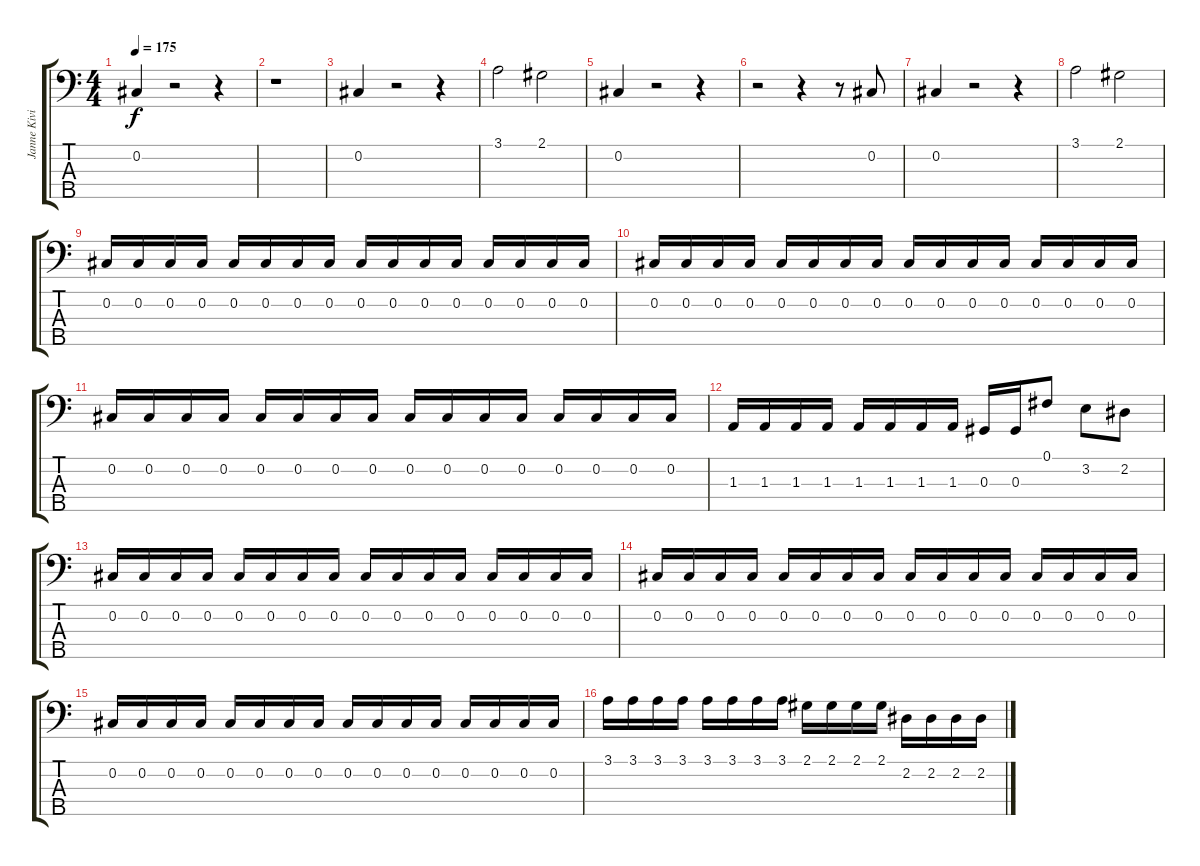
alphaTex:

\track ("Janne Kivilahti" "Janne Kivi") {instrument electricbassfinger}
\staff {score tabs}
\tuning (Gb2 Db2 Ab1 Eb1 Bb0) {hide}
\ts (4 4)
\tempo 175
\clef f4
\ks c
0.2.4{dy f instrument electricbassfinger} r.2 r.4 |
r.1 |
0.2.4 r.2 r.4 |
3.1.2 2.1.2 |
0.2.4 r.2 r.4 |
r.2 r.4 r.8 0.2.8 |
0.2.4 r.2 r.4 |
3.1.2 2.1.2 |
0.2.16 0.2.16 0.2.16 0.2.16 0.2.16 0.2.16 0.2.16 0.2.16 0.2.16 0.2.16 0.2.16 0.2.16 0.2.16 0.2.16 0.2.16 0.2.16 |
0.2.16 0.2.16 0.2.16 0.2.16 0.2.16 0.2.16 0.2.16 0.2.16 0.2.16 0.2.16 0.2.16 0.2.16 0.2.16 0.2.16 0.2.16 0.2.16 |
0.2.16 0.2.16 0.2.16 0.2.16 0.2.16 0.2.16 0.2.16 0.2.16 0.2.16 0.2.16 0.2.16 0.2.16 0.2.16 0.2.16 0.2.16 0.2.16 |
1.3.16 1.3.16 1.3.16 1.3.16 1.3.16 1.3.16 1.3.16 1.3.16 0.3.16 0.3.16 0.1.8 3.2.8 2.2.8 |
0.2.16 0.2.16 0.2.16 0.2.16 0.2.16 0.2.16 0.2.16 0.2.16 0.2.16 0.2.16 0.2.16 0.2.16 0.2.16 0.2.16 0.2.16 0.2.16 |
0.2.16 0.2.16 0.2.16 0.2.16 0.2.16 0.2.16 0.2.16 0.2.16 0.2.16 0.2.16 0.2.16 0.2.16 0.2.16 0.2.16 0.2.16 0.2.16 |
0.2.16 0.2.16 0.2.16 0.2.16 0.2.16 0.2.16 0.2.16 0.2.16 0.2.16 0.2.16 0.2.16 0.2.16 0.2.16 0.2.16 0.2.16 0.2.16 |
3.1.16 3.1.16 3.1.16 3.1.16 3.1.16 3.1.16 3.1.16 3.1.16 2.1.16 2.1.16 2.1.16 2.1.16 2.2.16 2.2.16 2.2.16 2.2.16
